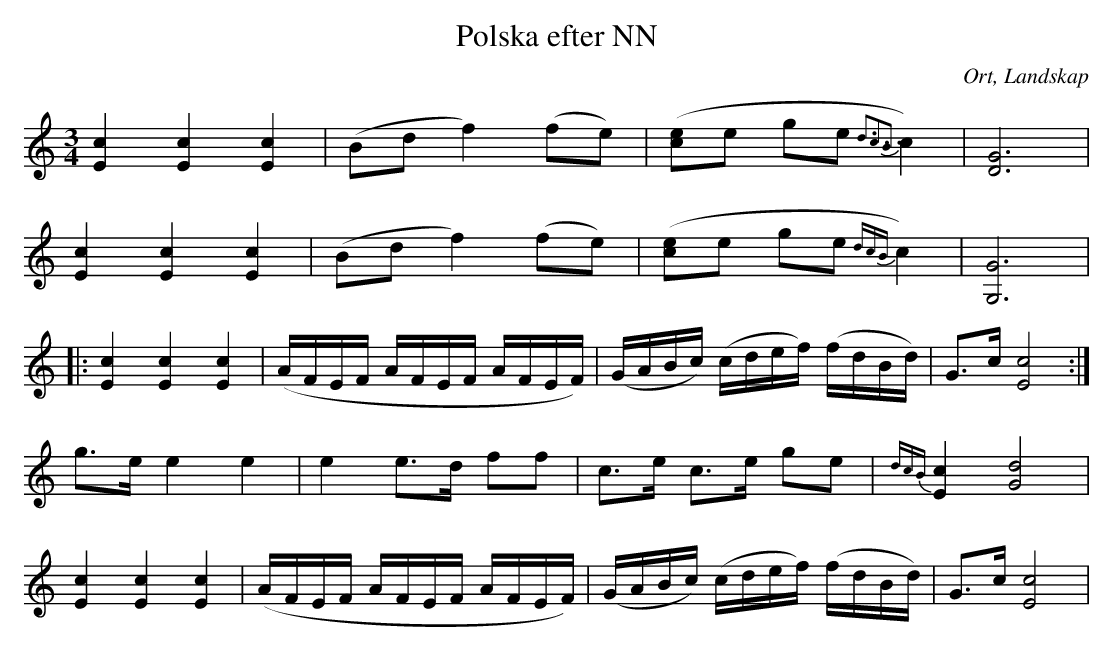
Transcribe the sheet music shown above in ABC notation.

X:1
T:Polska efter NN
O:Ort, Landskap
M:3/4
L:1/16
K:C
[E4c4] [E4c4] [E4c4]|(B2d2 f4) (f2e2)|([c2e2]e2 g2e2 {d3c3B3}c4)|[G12D12]|
[E4c4] [E4c4] [E4c4]|(B2d2 f4) (f2e2)|([c2e2]e2 g2e2 {dcB}c4)|[G,12G12]|
|:[E4c4] [E4c4] [E4c4]|(AFEF AFEF AFEF)|(GABc) (cdef) (fdBd)|G2>c2 [E8c8]:|
g2>e2 e4 e4|e4 e2>d2 f2f2|c2>e2 c2>e2 g2e2|{dcB}[E4c4] [G8d8]|
[E4c4] [E4c4] [E4c4]|(AFEF AFEF AFEF)|(GABc) (cdef) (fdBd)|G2>c2 [E8c8]|
